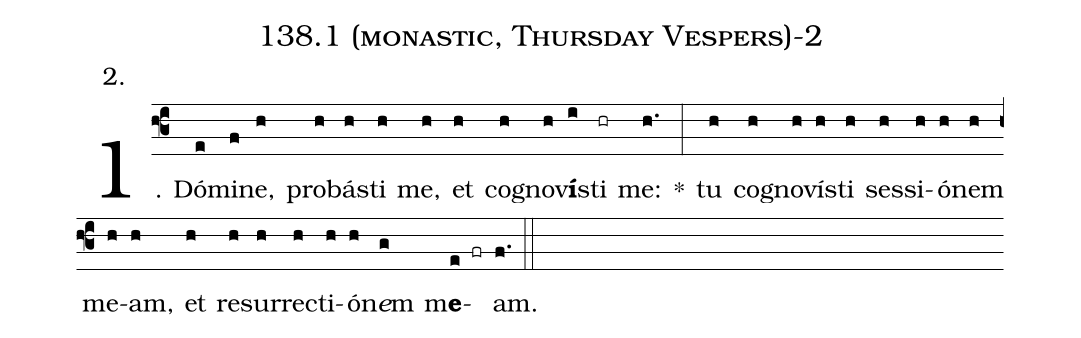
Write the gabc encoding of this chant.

name: 138.1 (monastic, Thursday Vespers)-2;
annotation: 2.;
%%
(f3)1. Dó(e)mi(f)ne,(h) pro(h)bás(h)ti(h) me,(h) et(h) co(h)gno(h)v<b>í</b>s(i)ti(hr) me:(h.) *(:) tu(h) co(h)gno(h)vís(h)ti(h) ses(h)si(h)ó(h)nem(h) me(h)am,(h) et(h) re(h)sur(h)rec(h)ti(h)ó(h)n<i>e</i>m(g) m<b>e</b>(e fr)am.(f.) (::)
